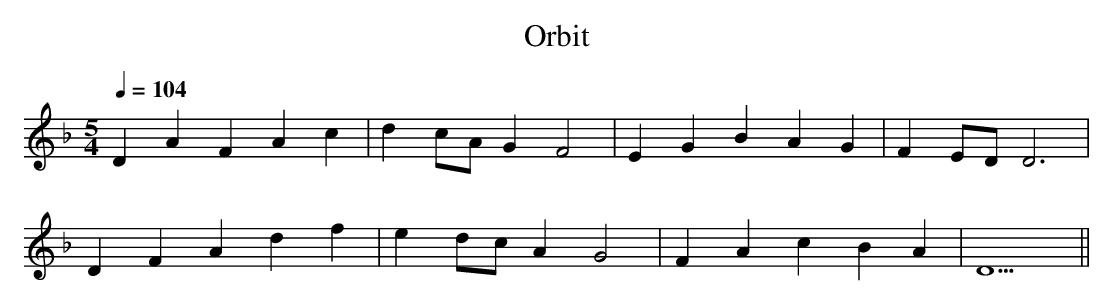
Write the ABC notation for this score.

X:1
T:Orbit
M:5/4
L:1/8
Q:1/4=104
K:Dm
D2 A2 F2 A2 c2 | d2 cA G2 F4 | E2 G2 B2 A2 G2 | F2 ED D6 |
D2 F2 A2 d2 f2 | e2 dc A2 G4 | F2 A2 c2 B2 A2 | D10 ||
